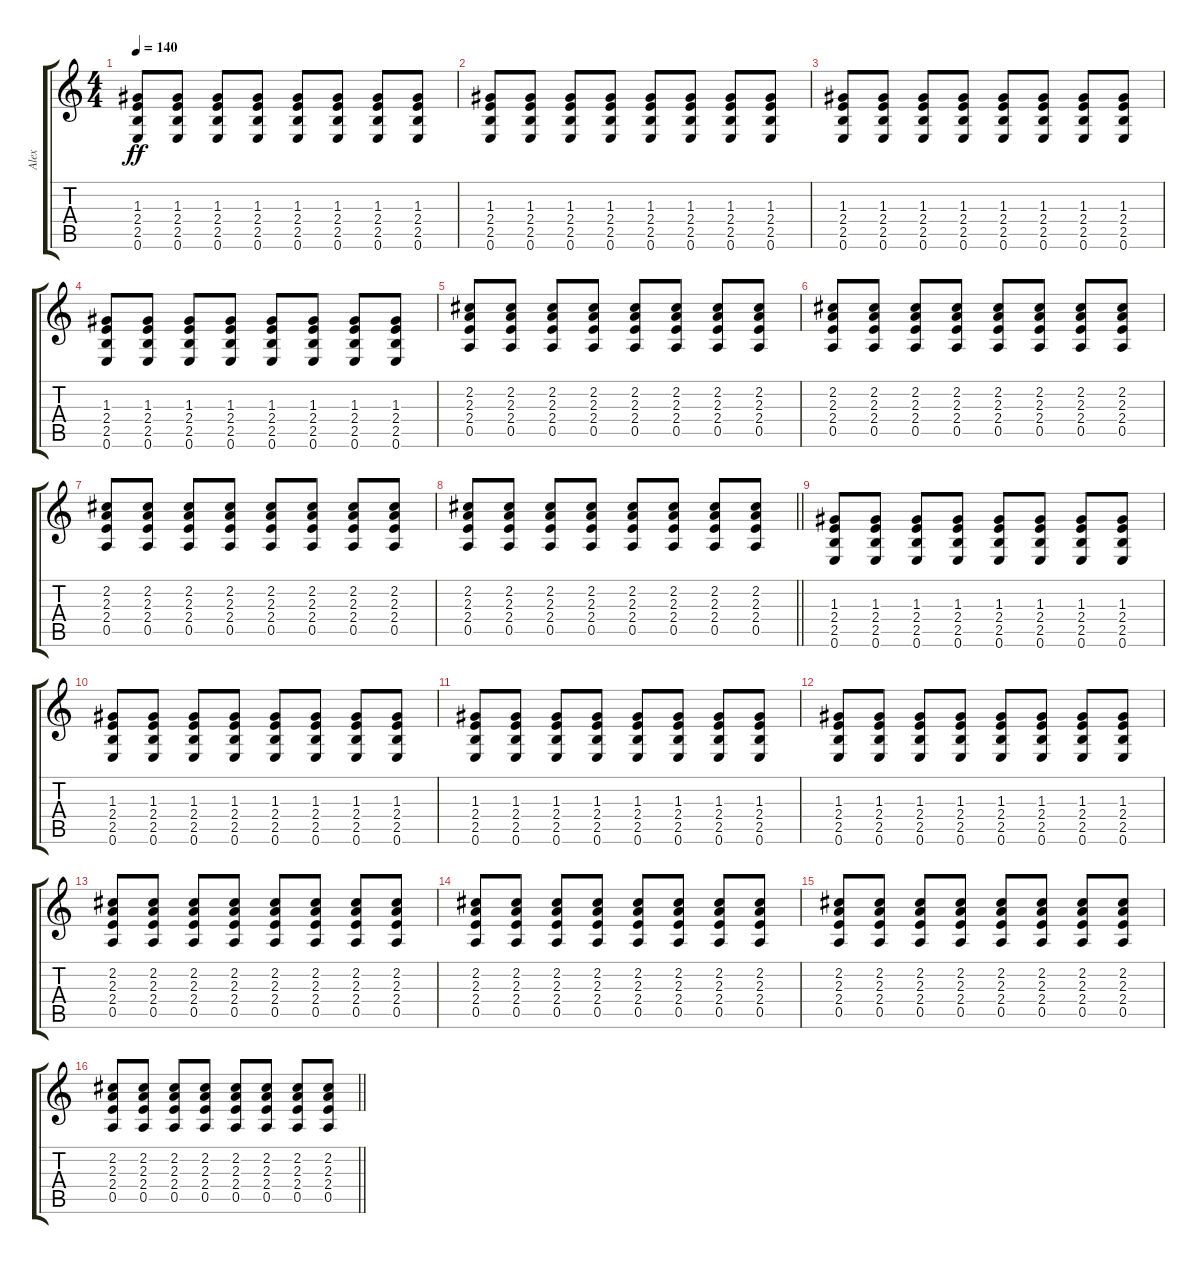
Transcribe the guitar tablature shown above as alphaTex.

\track ("Alex" "Alex") {instrument electricguitarclean}
\staff {score tabs}
\tuning (E4 B3 G3 D3 A2 E2) {hide}
\ts (4 4)
\tempo 140
\clef g2
\ks c
(1.3 2.4 2.5 0.6).8{dy ff} (1.3 2.4 2.5 0.6).8 (1.3 2.4 2.5 0.6).8 (1.3 2.4 2.5 0.6).8 (1.3 2.4 2.5 0.6).8 (1.3 2.4 2.5 0.6).8 (1.3 2.4 2.5 0.6).8 (1.3 2.4 2.5 0.6).8 |
(1.3 2.4 2.5 0.6).8 (1.3 2.4 2.5 0.6).8 (1.3 2.4 2.5 0.6).8 (1.3 2.4 2.5 0.6).8 (1.3 2.4 2.5 0.6).8 (1.3 2.4 2.5 0.6).8 (1.3 2.4 2.5 0.6).8 (1.3 2.4 2.5 0.6).8 |
(1.3 2.4 2.5 0.6).8 (1.3 2.4 2.5 0.6).8 (1.3 2.4 2.5 0.6).8 (1.3 2.4 2.5 0.6).8 (1.3 2.4 2.5 0.6).8 (1.3 2.4 2.5 0.6).8 (1.3 2.4 2.5 0.6).8 (1.3 2.4 2.5 0.6).8 |
(1.3 2.4 2.5 0.6).8 (1.3 2.4 2.5 0.6).8 (1.3 2.4 2.5 0.6).8 (1.3 2.4 2.5 0.6).8 (1.3 2.4 2.5 0.6).8 (1.3 2.4 2.5 0.6).8 (1.3 2.4 2.5 0.6).8 (1.3 2.4 2.5 0.6).8 |
(2.2 2.3 2.4 0.5).8 (2.2 2.3 2.4 0.5).8 (2.2 2.3 2.4 0.5).8 (2.2 2.3 2.4 0.5).8 (2.2 2.3 2.4 0.5).8 (2.2 2.3 2.4 0.5).8 (2.2 2.3 2.4 0.5).8 (2.2 2.3 2.4 0.5).8 |
(2.2 2.3 2.4 0.5).8 (2.2 2.3 2.4 0.5).8 (2.2 2.3 2.4 0.5).8 (2.2 2.3 2.4 0.5).8 (2.2 2.3 2.4 0.5).8 (2.2 2.3 2.4 0.5).8 (2.2 2.3 2.4 0.5).8 (2.2 2.3 2.4 0.5).8 |
(2.2 2.3 2.4 0.5).8 (2.2 2.3 2.4 0.5).8 (2.2 2.3 2.4 0.5).8 (2.2 2.3 2.4 0.5).8 (2.2 2.3 2.4 0.5).8 (2.2 2.3 2.4 0.5).8 (2.2 2.3 2.4 0.5).8 (2.2 2.3 2.4 0.5).8 |
\barLineRight lightlight
(2.2 2.3 2.4 0.5).8 (2.2 2.3 2.4 0.5).8 (2.2 2.3 2.4 0.5).8 (2.2 2.3 2.4 0.5).8 (2.2 2.3 2.4 0.5).8 (2.2 2.3 2.4 0.5).8 (2.2 2.3 2.4 0.5).8 (2.2 2.3 2.4 0.5).8 |
(1.3 2.4 2.5 0.6).8 (1.3 2.4 2.5 0.6).8 (1.3 2.4 2.5 0.6).8 (1.3 2.4 2.5 0.6).8 (1.3 2.4 2.5 0.6).8 (1.3 2.4 2.5 0.6).8 (1.3 2.4 2.5 0.6).8 (1.3 2.4 2.5 0.6).8 |
(1.3 2.4 2.5 0.6).8 (1.3 2.4 2.5 0.6).8 (1.3 2.4 2.5 0.6).8 (1.3 2.4 2.5 0.6).8 (1.3 2.4 2.5 0.6).8 (1.3 2.4 2.5 0.6).8 (1.3 2.4 2.5 0.6).8 (1.3 2.4 2.5 0.6).8 |
(1.3 2.4 2.5 0.6).8 (1.3 2.4 2.5 0.6).8 (1.3 2.4 2.5 0.6).8 (1.3 2.4 2.5 0.6).8 (1.3 2.4 2.5 0.6).8 (1.3 2.4 2.5 0.6).8 (1.3 2.4 2.5 0.6).8 (1.3 2.4 2.5 0.6).8 |
(1.3 2.4 2.5 0.6).8 (1.3 2.4 2.5 0.6).8 (1.3 2.4 2.5 0.6).8 (1.3 2.4 2.5 0.6).8 (1.3 2.4 2.5 0.6).8 (1.3 2.4 2.5 0.6).8 (1.3 2.4 2.5 0.6).8 (1.3 2.4 2.5 0.6).8 |
(2.2 2.3 2.4 0.5).8 (2.2 2.3 2.4 0.5).8 (2.2 2.3 2.4 0.5).8 (2.2 2.3 2.4 0.5).8 (2.2 2.3 2.4 0.5).8 (2.2 2.3 2.4 0.5).8 (2.2 2.3 2.4 0.5).8 (2.2 2.3 2.4 0.5).8 |
(2.2 2.3 2.4 0.5).8 (2.2 2.3 2.4 0.5).8 (2.2 2.3 2.4 0.5).8 (2.2 2.3 2.4 0.5).8 (2.2 2.3 2.4 0.5).8 (2.2 2.3 2.4 0.5).8 (2.2 2.3 2.4 0.5).8 (2.2 2.3 2.4 0.5).8 |
(2.2 2.3 2.4 0.5).8 (2.2 2.3 2.4 0.5).8 (2.2 2.3 2.4 0.5).8 (2.2 2.3 2.4 0.5).8 (2.2 2.3 2.4 0.5).8 (2.2 2.3 2.4 0.5).8 (2.2 2.3 2.4 0.5).8 (2.2 2.3 2.4 0.5).8 |
\barLineRight lightlight
(2.2 2.3 2.4 0.5).8 (2.2 2.3 2.4 0.5).8 (2.2 2.3 2.4 0.5).8 (2.2 2.3 2.4 0.5).8 (2.2 2.3 2.4 0.5).8 (2.2 2.3 2.4 0.5).8 (2.2 2.3 2.4 0.5).8 (2.2 2.3 2.4 0.5).8
